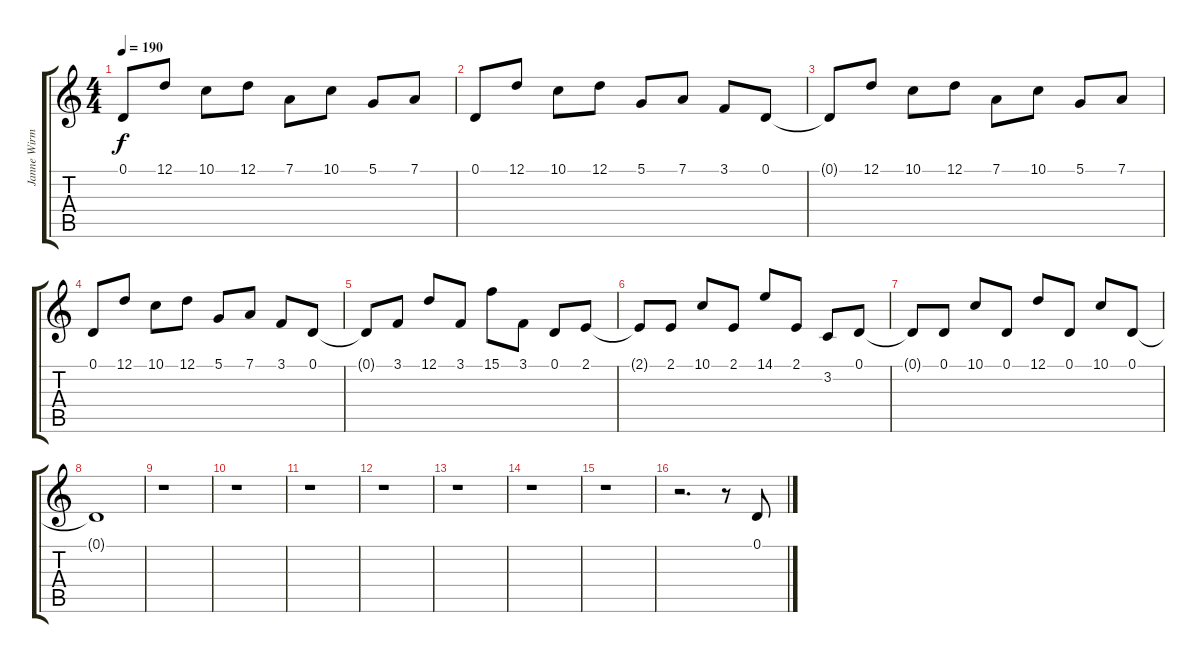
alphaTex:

\track ("Janne Wirman" "Janne Wirm") {instrument stringensemble1}
\staff {score tabs}
\tuning (D4 A3 F3 C3 G2 D2) {hide}
\ts (4 4)
\tempo 190
\clef g2
\ks c
0.1{t}.8{dy f} 12.1.8 10.1.8 12.1.8 7.1.8 10.1.8 5.1.8 7.1.8 |
0.1.8 12.1.8 10.1.8 12.1.8 5.1.8 7.1.8 3.1.8 0.1.8 |
0.1{t}.8 12.1.8 10.1.8 12.1.8 7.1.8 10.1.8 5.1.8 7.1.8 |
0.1.8 12.1.8 10.1.8 12.1.8 5.1.8 7.1.8 3.1.8 0.1.8 |
0.1{t}.8 3.1.8 12.1.8 3.1.8 15.1.8 3.1.8 0.1.8 2.1.8 |
2.1{t}.8 2.1.8 10.1.8 2.1.8 14.1.8 2.1.8 3.2.8 0.1.8 |
0.1{t}.8 0.1.8 10.1.8 0.1.8 12.1.8 0.1.8 10.1.8 0.1.8 |
0.1{t}.1 |
r.1 |
r.1 |
r.1 |
r.1 |
r.1 |
r.1 |
r.1 |
r.2{d} r.8 0.1.8
